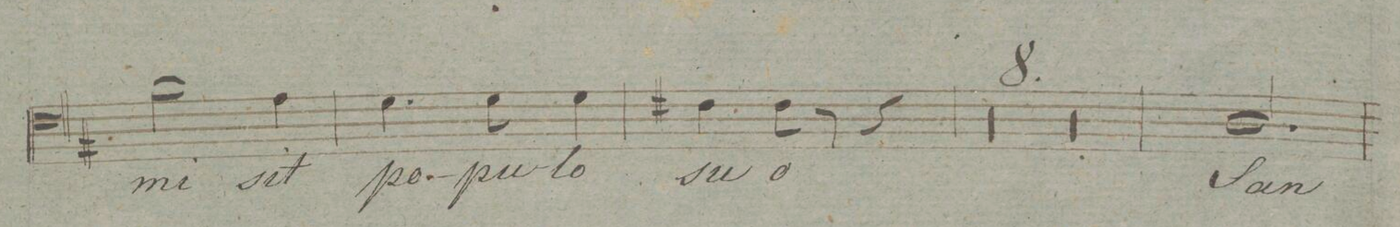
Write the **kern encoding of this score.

**kern	**text	**dynam
*I"Tenore.	*	*
*clefC4	*	*
*k[f#]	*	*
*M3/4	*	*
2f#\	mi-	.
4e\	-sit	.
=75	=75	=75
4.d\	po-	.
8d\	-pu-	.
4d\	-lo	.
=76	=76	=76
4c#X\	su-	.
8c#\	-o	.
8r	.	.
4r	.	.
=77	=77	=77
0.r	.	.
=78	=78	=78
=79	=79	=79
=80	=80	=80
=81	=81	=81
0.r	.	.
=82	=82	=82
=83	=83	=83
=84	=84	=84
=85	=85	=85
2.A/	San-	.
=86	=86	=86
*-	*-	*-
